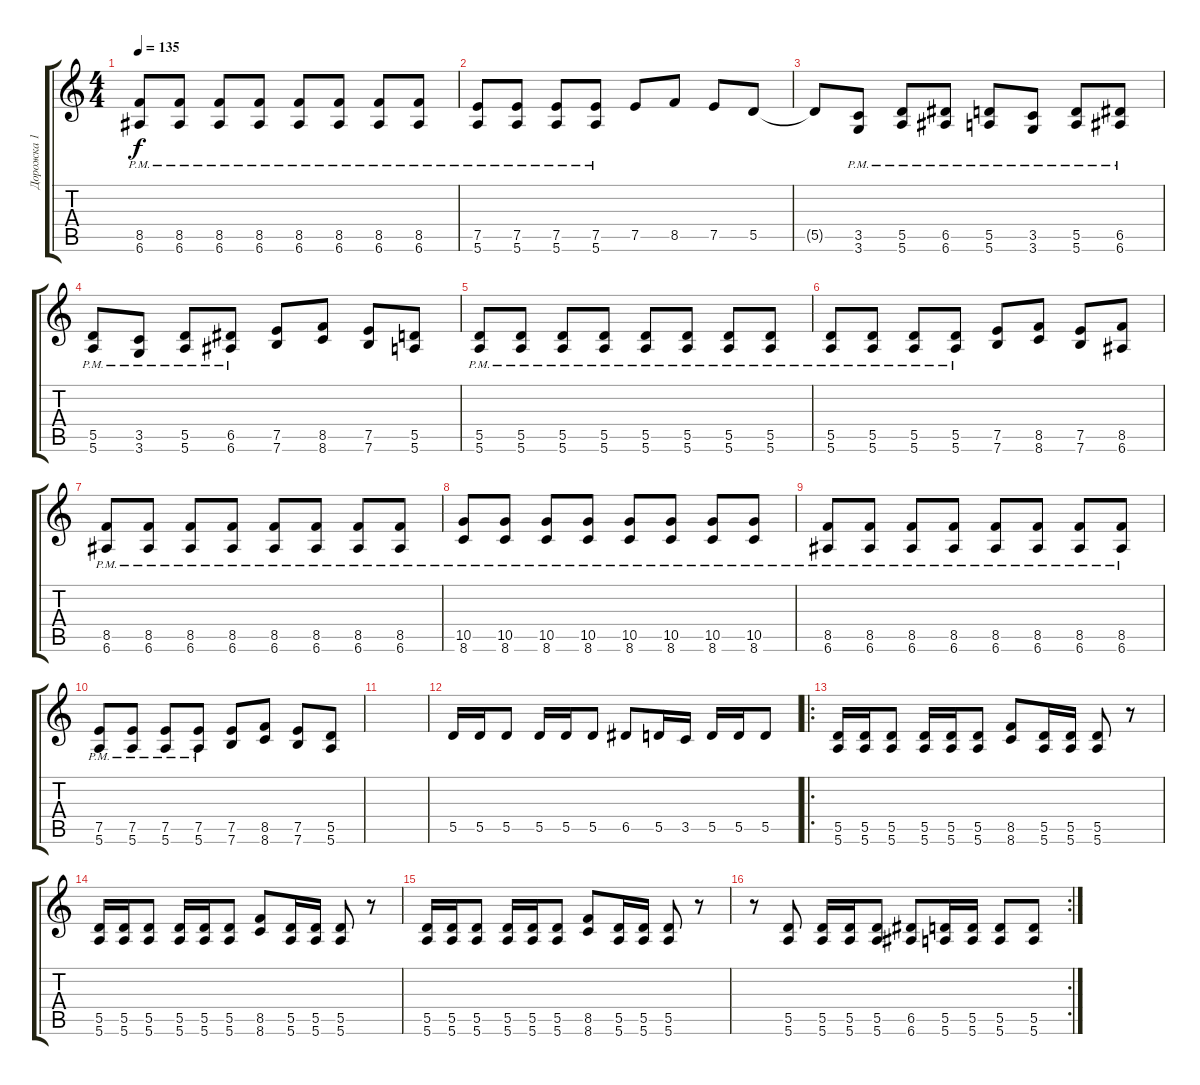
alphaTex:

\track ("Дорожка 1" "Дорожка 1") {instrument distortionguitar}
\staff {score tabs}
\tuning (E4 B3 G3 D3 A2 E2) {hide}
\ts (4 4)
\tempo 135
\clef g2
\ks c
(8.5{pm} 6.6{pm}).8{dy f} (8.5{pm} 6.6{pm}).8 (8.5{pm} 6.6{pm}).8 (8.5{pm} 6.6{pm}).8 (8.5{pm} 6.6{pm}).8 (8.5{pm} 6.6{pm}).8 (8.5{pm} 6.6{pm}).8 (8.5{pm} 6.6{pm}).8 |
(7.5{pm} 5.6{pm}).8 (7.5{pm} 5.6{pm}).8 (7.5{pm} 5.6{pm}).8 (7.5{pm} 5.6{pm}).8 7.5.8 8.5.8 7.5.8 5.5.8 |
5.5{t}.8 (3.5{pm} 3.6{pm}).8 (5.5{pm} 5.6{pm}).8 (6.5{pm} 6.6{pm}).8 (5.5{pm} 5.6{pm}).8 (3.5{pm} 3.6{pm}).8 (5.5{pm} 5.6{pm}).8 (6.5{pm} 6.6{pm}).8 |
(5.5{pm} 5.6{pm}).8 (3.5{pm} 3.6{pm}).8 (5.5{pm} 5.6{pm}).8 (6.5{pm} 6.6{pm}).8 (7.5 7.6).8 (8.5 8.6).8 (7.5 7.6).8 (5.5 5.6).8 |
(5.5{pm} 5.6{pm}).8 (5.5{pm} 5.6{pm}).8 (5.5{pm} 5.6{pm}).8 (5.5{pm} 5.6{pm}).8 (5.5{pm} 5.6{pm}).8 (5.5{pm} 5.6{pm}).8 (5.5{pm} 5.6{pm}).8 (5.5{pm} 5.6{pm}).8 |
(5.5{pm} 5.6{pm}).8 (5.5{pm} 5.6{pm}).8 (5.5{pm} 5.6{pm}).8 (5.5{pm} 5.6{pm}).8 (7.5 7.6).8 (8.5 8.6).8 (7.5 7.6).8 (8.5 6.6).8 |
(8.5{pm} 6.6{pm}).8 (8.5{pm} 6.6{pm}).8 (8.5{pm} 6.6{pm}).8 (8.5{pm} 6.6{pm}).8 (8.5{pm} 6.6{pm}).8 (8.5{pm} 6.6{pm}).8 (8.5{pm} 6.6{pm}).8 (8.5{pm} 6.6{pm}).8 |
(10.5{pm} 8.6{pm}).8 (10.5{pm} 8.6{pm}).8 (10.5{pm} 8.6{pm}).8 (10.5{pm} 8.6{pm}).8 (10.5{pm} 8.6{pm}).8 (10.5{pm} 8.6{pm}).8 (10.5{pm} 8.6{pm}).8 (10.5{pm} 8.6{pm}).8 |
(8.5{pm} 6.6{pm}).8 (8.5{pm} 6.6{pm}).8 (8.5{pm} 6.6{pm}).8 (8.5{pm} 6.6{pm}).8 (8.5{pm} 6.6{pm}).8 (8.5{pm} 6.6{pm}).8 (8.5{pm} 6.6{pm}).8 (8.5{pm} 6.6{pm}).8 |
(7.5{pm} 5.6{pm}).8 (7.5{pm} 5.6{pm}).8 (7.5{pm} 5.6{pm}).8 (7.5{pm} 5.6{pm}).8 (7.5 7.6).8 (8.5 8.6).8 (7.5 7.6).8 (5.5 5.6).8 |
|
5.5.16 5.5.16 5.5.8 5.5.16 5.5.16 5.5.8 6.5.8 5.5.16 3.5.16 5.5.16 5.5.16 5.5.8 |
\ro
(5.5 5.6).16 (5.5 5.6).16 (5.5 5.6).8 (5.5 5.6).16 (5.5 5.6).16 (5.5 5.6).8 (8.5 8.6).8 (5.5 5.6).16 (5.5 5.6).16 (5.5 5.6).8 r.8 |
(5.5 5.6).16 (5.5 5.6).16 (5.5 5.6).8 (5.5 5.6).16 (5.5 5.6).16 (5.5 5.6).8 (8.5 8.6).8 (5.5 5.6).16 (5.5 5.6).16 (5.5 5.6).8 r.8 |
(5.5 5.6).16 (5.5 5.6).16 (5.5 5.6).8 (5.5 5.6).16 (5.5 5.6).16 (5.5 5.6).8 (8.5 8.6).8 (5.5 5.6).16 (5.5 5.6).16 (5.5 5.6).8 r.8 |
\rc 2
r.8 (5.5 5.6).8 (5.5 5.6).16 (5.5 5.6).16 (5.5 5.6).8 (6.5 6.6).8 (5.5 5.6).16 (5.5 5.6).16 (5.5 5.6).8 (5.5 5.6).8
